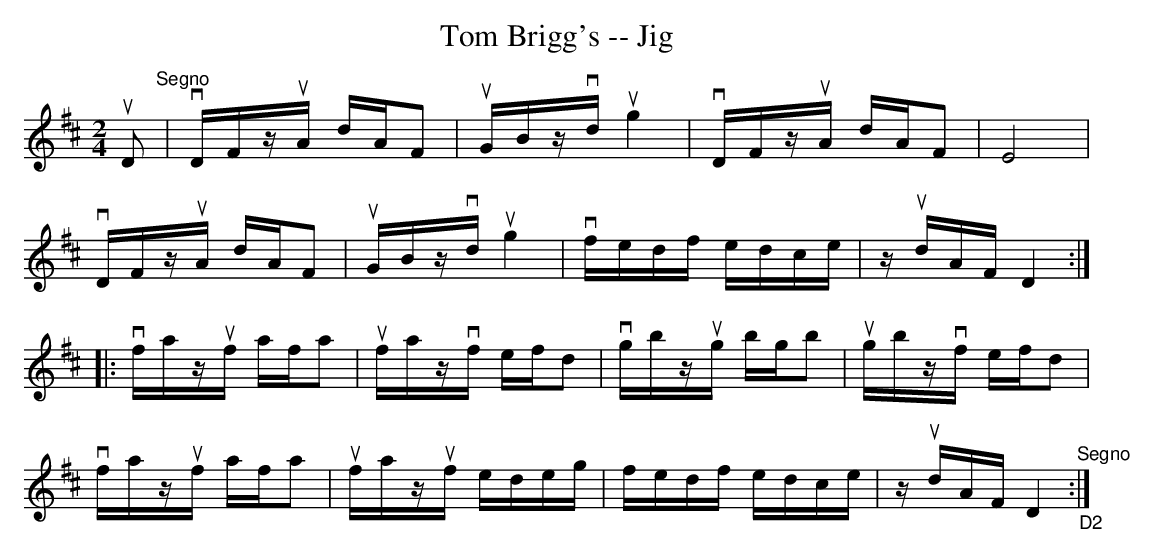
X:1
T: Tom Brigg's -- Jig
M:2/4
L:1/16
K:D
uD2"^Segno"|\
vDFzuA dAF2 | uGBzvd ug4 | vDFzuA dAF2 | E8 |
vDFzuA dAF2 | uGBzvd ug4 | vfedf edce | zudAF D4  :|
|:vfazuf afa2 | ufazvf efd2 | vgbzug bgb2 | ugbzvf efd2|
  vfazuf afa2 | ufazuf edeg | fedf edce | zudAF D4 "^Segno""_D2":|
